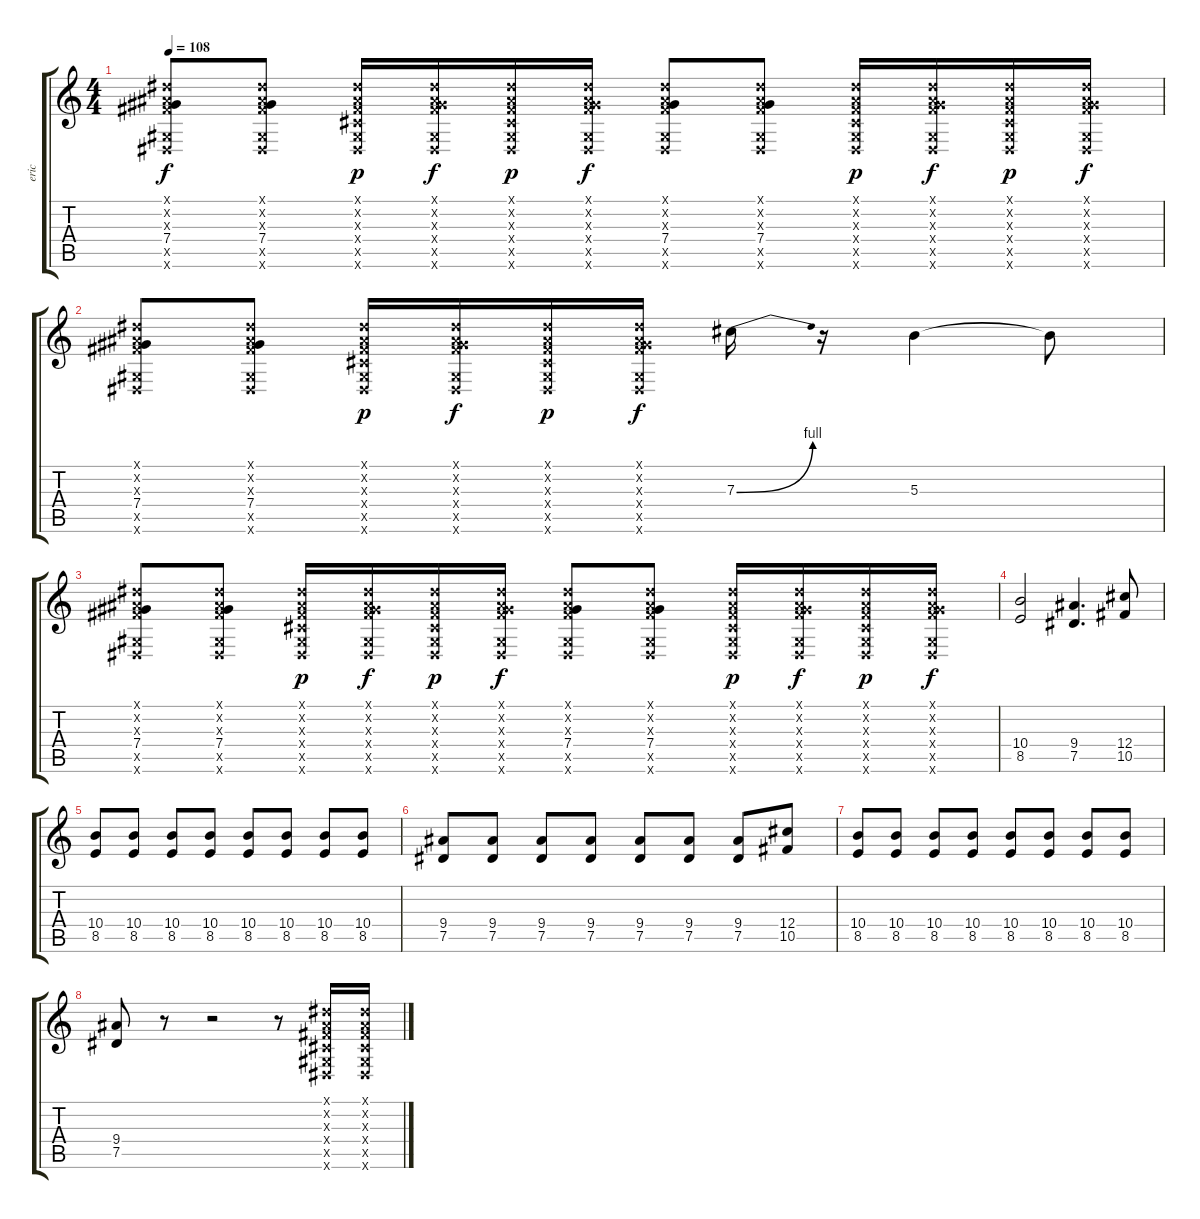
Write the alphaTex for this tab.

\track ("eric" "eric") {instrument overdrivenguitar}
\staff {score tabs}
\tuning (Eb4 Bb3 Gb3 Db3 Ab2 Eb2) {hide}
\ts (4 4)
\tempo 108
\clef g2
\ks c
(0.1{x} 0.2{x} 0.3{x} 7.4 0.5{x} 0.6{x}).8{dy f} (0.1{x} 0.2{x} 0.3{x} 7.4 0.5{x} 0.6{x}).8 (0.1{x} 0.2{x} 0.3{x} 0.4{x} 0.5{x} 0.6{x}).16{dy p} (0.1{x} 0.2{x} 0.3{x} 7.4{x} 0.5{x} 0.6{x}).16{dy f} (0.1{x} 0.2{x} 0.3{x} 0.4{x} 0.5{x} 0.6{x}).16{dy p} (0.1{x} 0.2{x} 0.3{x} 7.4{x} 0.5{x} 0.6{x}).16{dy f} (0.1{x} 0.2{x} 0.3{x} 7.4 0.5{x} 0.6{x}).8 (0.1{x} 0.2{x} 0.3{x} 7.4 0.5{x} 0.6{x}).8 (0.1{x} 0.2{x} 0.3{x} 0.4{x} 0.5{x} 0.6{x}).16{dy p} (0.1{x} 0.2{x} 0.3{x} 7.4{x} 0.5{x} 0.6{x}).16{dy f} (0.1{x} 0.2{x} 0.3{x} 0.4{x} 0.5{x} 0.6{x}).16{dy p} (0.1{x} 0.2{x} 0.3{x} 7.4{x} 0.5{x} 0.6{x}).16{dy f} |
(0.1{x} 0.2{x} 0.3{x} 7.4 0.5{x} 0.6{x}).8 (0.1{x} 0.2{x} 0.3{x} 7.4 0.5{x} 0.6{x}).8 (0.1{x} 0.2{x} 0.3{x} 0.4{x} 0.5{x} 0.6{x}).16{dy p} (0.1{x} 0.2{x} 0.3{x} 7.4{x} 0.5{x} 0.6{x}).16{dy f} (0.1{x} 0.2{x} 0.3{x} 0.4{x} 0.5{x} 0.6{x}).16{dy p} (0.1{x} 0.2{x} 0.3{x} 7.4{x} 0.5{x} 0.6{x}).16{dy f} 7.3{be (bend 0 0 60 4)}.16 r.16 5.3.4 5.3{t}.8 |
(0.1{x} 0.2{x} 0.3{x} 7.4 0.5{x} 0.6{x}).8 (0.1{x} 0.2{x} 0.3{x} 7.4 0.5{x} 0.6{x}).8 (0.1{x} 0.2{x} 0.3{x} 0.4{x} 0.5{x} 0.6{x}).16{dy p} (0.1{x} 0.2{x} 0.3{x} 7.4{x} 0.5{x} 0.6{x}).16{dy f} (0.1{x} 0.2{x} 0.3{x} 0.4{x} 0.5{x} 0.6{x}).16{dy p} (0.1{x} 0.2{x} 0.3{x} 7.4{x} 0.5{x} 0.6{x}).16{dy f} (0.1{x} 0.2{x} 0.3{x} 7.4 0.5{x} 0.6{x}).8 (0.1{x} 0.2{x} 0.3{x} 7.4 0.5{x} 0.6{x}).8 (0.1{x} 0.2{x} 0.3{x} 0.4{x} 0.5{x} 0.6{x}).16{dy p} (0.1{x} 0.2{x} 0.3{x} 7.4{x} 0.5{x} 0.6{x}).16{dy f} (0.1{x} 0.2{x} 0.3{x} 0.4{x} 0.5{x} 0.6{x}).16{dy p} (0.1{x} 0.2{x} 0.3{x} 7.4{x} 0.5{x} 0.6{x}).16{dy f} |
(10.4 8.5).2 (9.4 7.5).4{d} (12.4 10.5).8 |
(10.4 8.5).8 (10.4 8.5).8 (10.4 8.5).8 (10.4 8.5).8 (10.4 8.5).8 (10.4 8.5).8 (10.4 8.5).8 (10.4 8.5).8 |
(9.4 7.5).8 (9.4 7.5).8 (9.4 7.5).8 (9.4 7.5).8 (9.4 7.5).8 (9.4 7.5).8 (9.4 7.5).8 (12.4 10.5).8 |
(10.4 8.5).8 (10.4 8.5).8 (10.4 8.5).8 (10.4 8.5).8 (10.4 8.5).8 (10.4 8.5).8 (10.4 8.5).8 (10.4 8.5).8 |
(9.4 7.5).8 r.8 r.2 r.8 (0.1{x} 0.2{x} 0.3{x} 0.4{x} 0.5{x} 0.6{x}).16 (0.1{x} 0.2{x} 0.3{x} 0.4{x} 0.5{x} 0.6{x}).16
